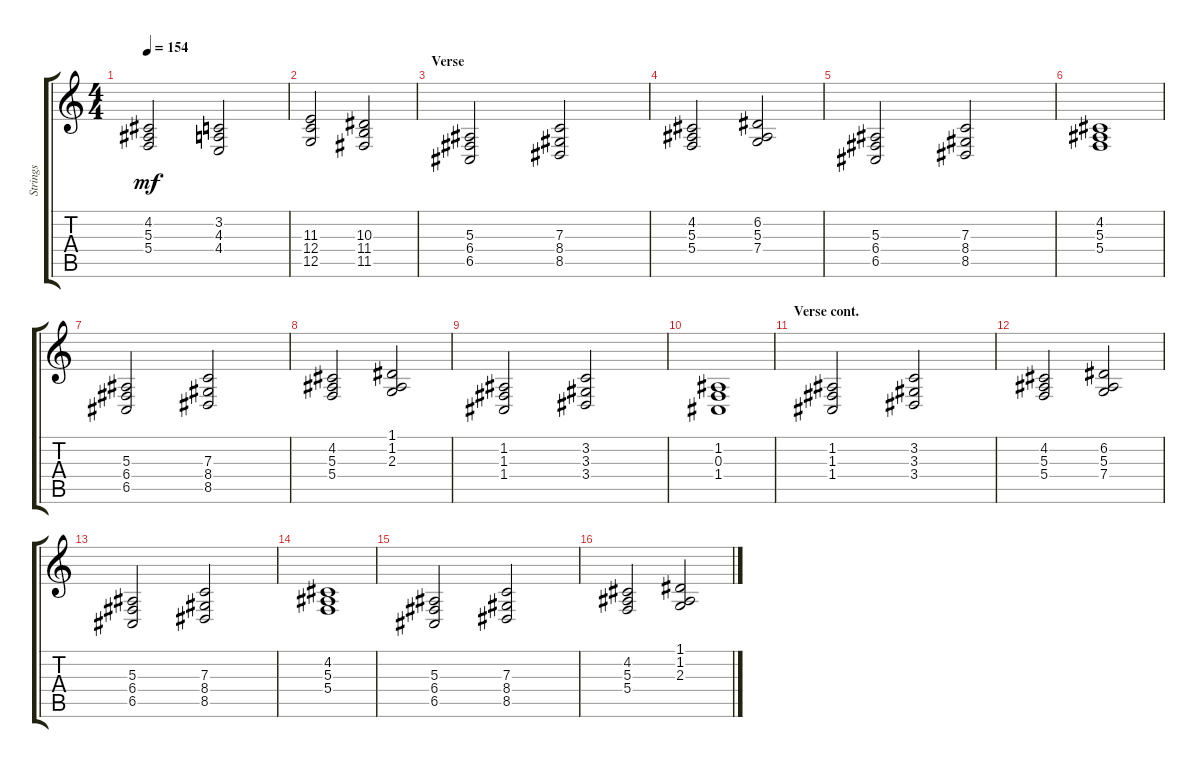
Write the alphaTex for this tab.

\track ("Strings" "Strings") {instrument stringensemble2}
\staff {score tabs}
\tuning (D4 A3 F3 C3 G2 C2) {hide}
\ts (4 4)
\tempo 154
\clef g2
\ks aminor
(4.2 5.3 5.4).2{dy mf} (3.2 4.3 4.4).2 |
(11.3 12.4 12.5).2 (10.3 11.4 11.5).2 |
\section ("" "Verse")
(5.3 6.4 6.5).2 (7.3 8.4 8.5).2 |
(4.2 5.3 5.4).2 (6.2 5.3 7.4).2 |
(5.3 6.4 6.5).2 (7.3 8.4 8.5).2 |
(4.2 5.3 5.4).1 |
(5.3 6.4 6.5).2 (7.3 8.4 8.5).2 |
(4.2 5.3 5.4).2 (1.1 1.2 2.3).2 |
(1.2 1.3 1.4).2 (3.2 3.3 3.4).2 |
(1.2 0.3 1.4).1 |
\section ("" "Verse cont.")
(1.2 1.3 1.4).2 (3.2 3.3 3.4).2 |
(4.2 5.3 5.4).2 (6.2 5.3 7.4).2 |
(5.3 6.4 6.5).2 (7.3 8.4 8.5).2 |
(4.2 5.3 5.4).1 |
(5.3 6.4 6.5).2 (7.3 8.4 8.5).2 |
(4.2 5.3 5.4).2 (1.1 1.2 2.3).2
